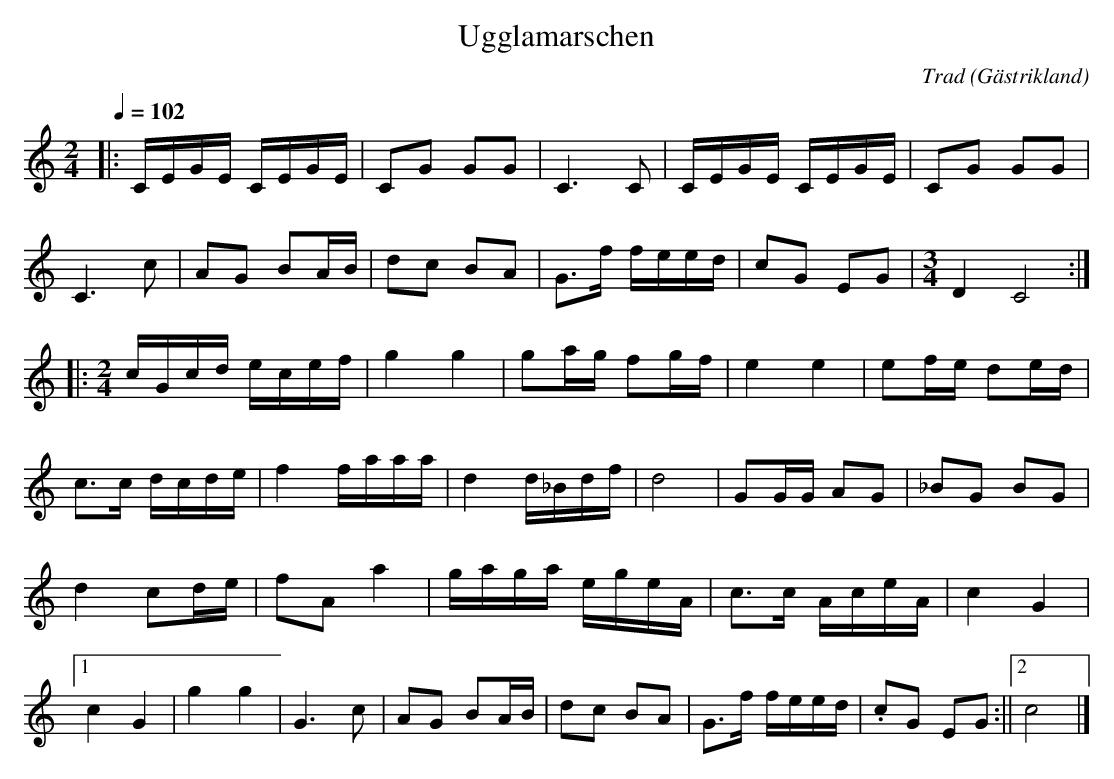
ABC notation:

X:1
T:Ugglamarschen
C:Trad
L:1/8
O:Gästrikland
Q:1/4=102
M:2/4
K:C
V:1
|: C/E/G/E/ C/E/G/E/ | CG GG | C3C | C/E/G/E/ C/E/G/E/ | CG GG |
C3c | AG BA/B/ | dc BA | G3/2f/ f/e/e/d/ | cG EG |[M:3/4] D2 C4 :|
|:[M:2/4] c/G/c/d/ e/c/e/f/ | g2 g2 | ga/g/ fg/f/ | e2 e2 | ef/e/ de/d/ |
c3/2c/ d/c/d/e/ |f2 f/a/a/a/ | d2 d/_B/d/f/ | d4 | GG/G/ AG | _BG BG |
d2 cd/e/ | fA a2 | g/a/g/a/ e/g/e/A/ | c3/2c/ A/c/e/A/ | c2 G2 |
[1c2 G2 | g2 g2 | G3 c | AG BA/B/ | dc BA | G3/2f/ f/e/e/d/ | .cG EG :||[2 c4 |]
